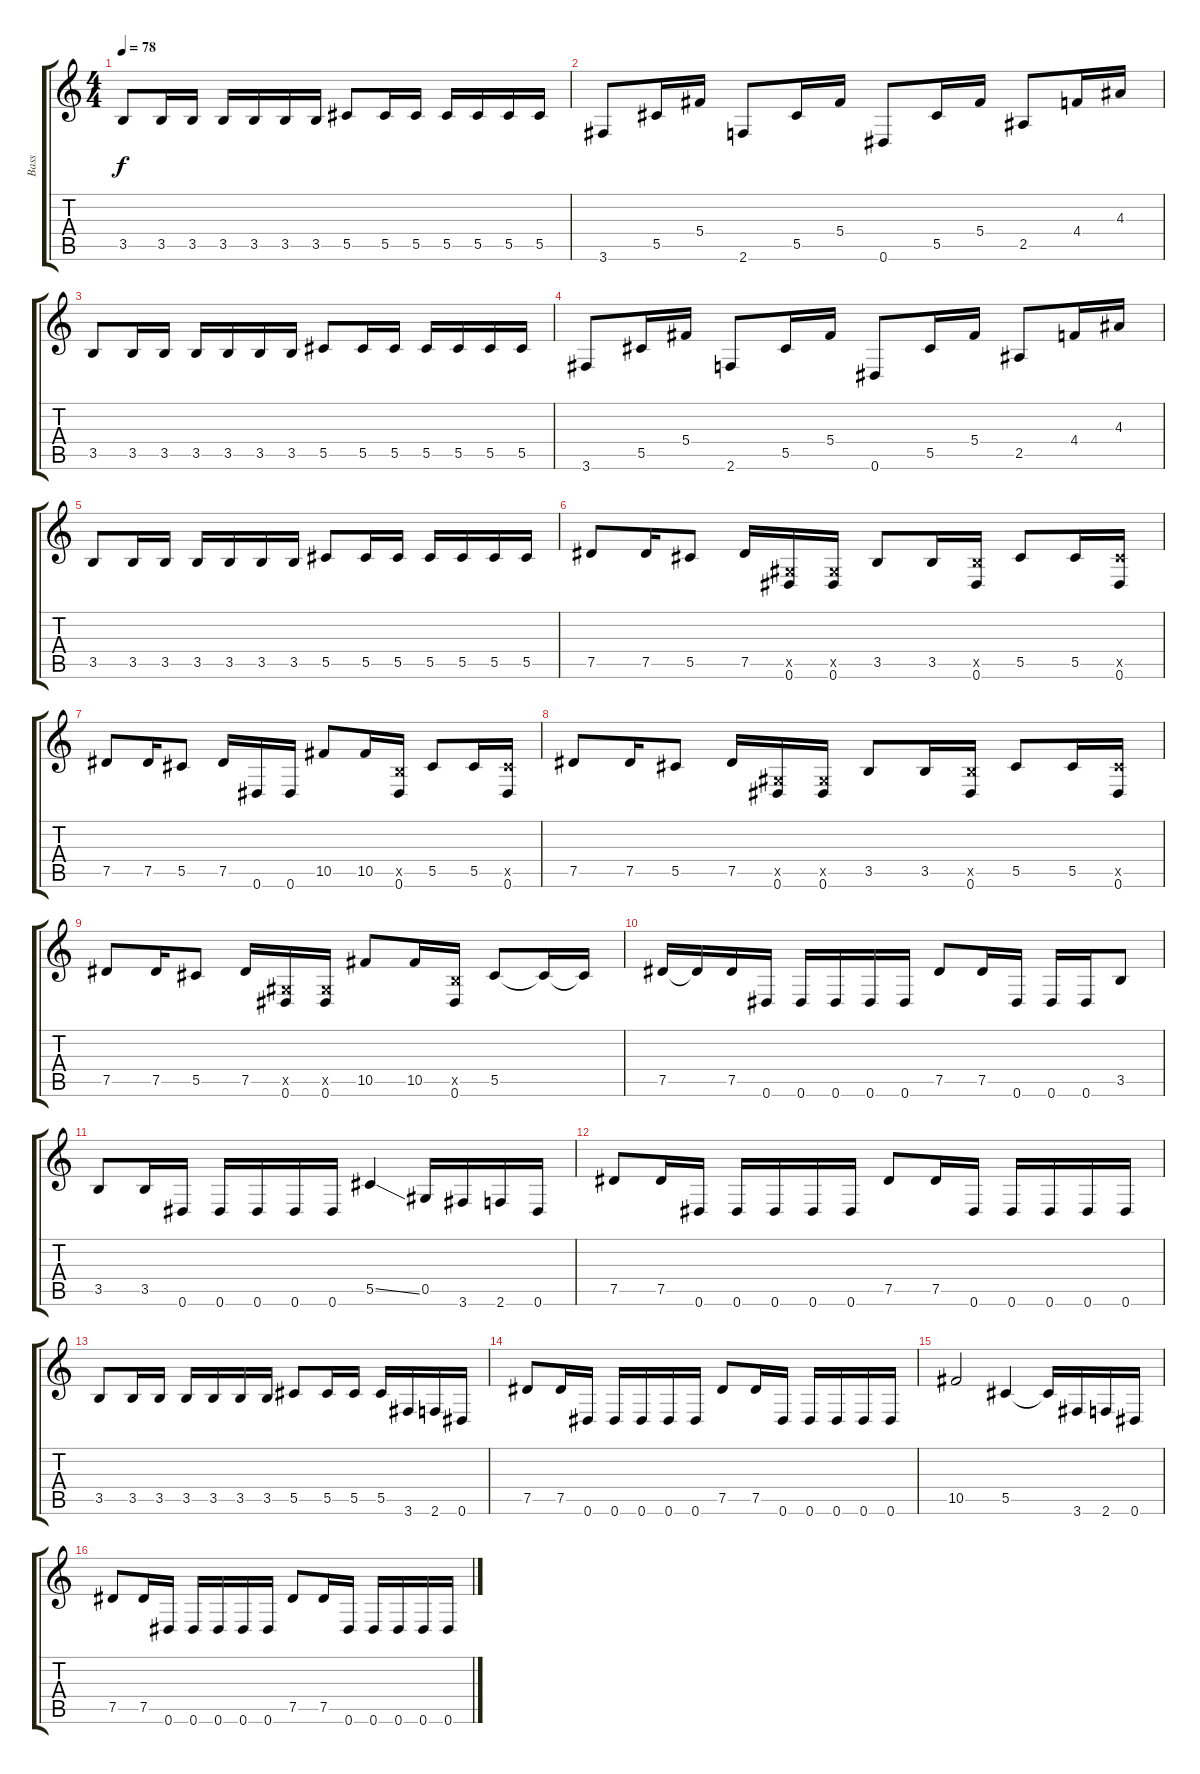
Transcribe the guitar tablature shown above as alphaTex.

\track ("Bass" "Bass") {instrument electricbassfinger}
\staff {score tabs}
\tuning (Eb4 Bb3 Gb3 Db3 Ab2 Eb2) {hide}
\ts (4 4)
\tempo 78
\clef g2
\ks c
3.5.8{dy f} 3.5.16 3.5.16 3.5.16 3.5.16 3.5.16 3.5.16 5.5.8 5.5.16 5.5.16 5.5.16 5.5.16 5.5.16 5.5.16 |
3.6.8 5.5.16 5.4.16 2.6.8 5.5.16 5.4.16 0.6.8 5.5.16 5.4.16 2.5.8 4.4.16 4.3.16 |
3.5.8 3.5.16 3.5.16 3.5.16 3.5.16 3.5.16 3.5.16 5.5.8 5.5.16 5.5.16 5.5.16 5.5.16 5.5.16 5.5.16 |
3.6.8 5.5.16 5.4.16 2.6.8 5.5.16 5.4.16 0.6.8 5.5.16 5.4.16 2.5.8 4.4.16 4.3.16 |
3.5.8 3.5.16 3.5.16 3.5.16 3.5.16 3.5.16 3.5.16 5.5.8 5.5.16 5.5.16 5.5.16 5.5.16 5.5.16 5.5.16 |
7.5.8 7.5.16 5.5.8 7.5.16 (0.5{x} 0.6).16 (0.5{x} 0.6).16 3.5.8 3.5.16 (3.5{x} 0.6).16 5.5.8 5.5.16 (5.5{x} 0.6).16 |
7.5.8 7.5.16 5.5.8 7.5.16 0.6.16 0.6.16 10.5.8 10.5.16 (3.5{x} 0.6).16 5.5.8 5.5.16 (5.5{x} 0.6).16 |
7.5.8 7.5.16 5.5.8 7.5.16 (0.5{x} 0.6).16 (0.5{x} 0.6).16 3.5.8 3.5.16 (3.5{x} 0.6).16 5.5.8 5.5.16 (5.5{x} 0.6).16 |
7.5.8 7.5.16 5.5.8 7.5.16 (0.5{x} 0.6).16 (0.5{x} 0.6).16 10.5.8 10.5.16 (3.5{x} 0.6).16 5.5.8 5.5{t}.16 5.5{t}.16 |
7.5.16 7.5{t}.16 7.5.16 0.6.16 0.6.16 0.6.16 0.6.16 0.6.16 7.5.8 7.5.16 0.6.16 0.6.16 0.6.16 3.5.8 |
3.5.8 3.5.16 0.6.16 0.6.16 0.6.16 0.6.16 0.6.16 5.5{ss}.4 0.5.16 3.6.16 2.6.16 0.6.16 |
7.5.8 7.5.16 0.6.16 0.6.16 0.6.16 0.6.16 0.6.16 7.5.8 7.5.16 0.6.16 0.6.16 0.6.16 0.6.16 0.6.16 |
3.5.8 3.5.16 3.5.16 3.5.16 3.5.16 3.5.16 3.5.16 5.5.8 5.5.16 5.5.16 5.5.16 3.6.16 2.6.16 0.6.16 |
7.5.8 7.5.16 0.6.16 0.6.16 0.6.16 0.6.16 0.6.16 7.5.8 7.5.16 0.6.16 0.6.16 0.6.16 0.6.16 0.6.16 |
10.5.2 5.5.4 5.5{t}.16 3.6.16 2.6.16 0.6.16 |
7.5.8 7.5.16 0.6.16 0.6.16 0.6.16 0.6.16 0.6.16 7.5.8 7.5.16 0.6.16 0.6.16 0.6.16 0.6.16 0.6.16
